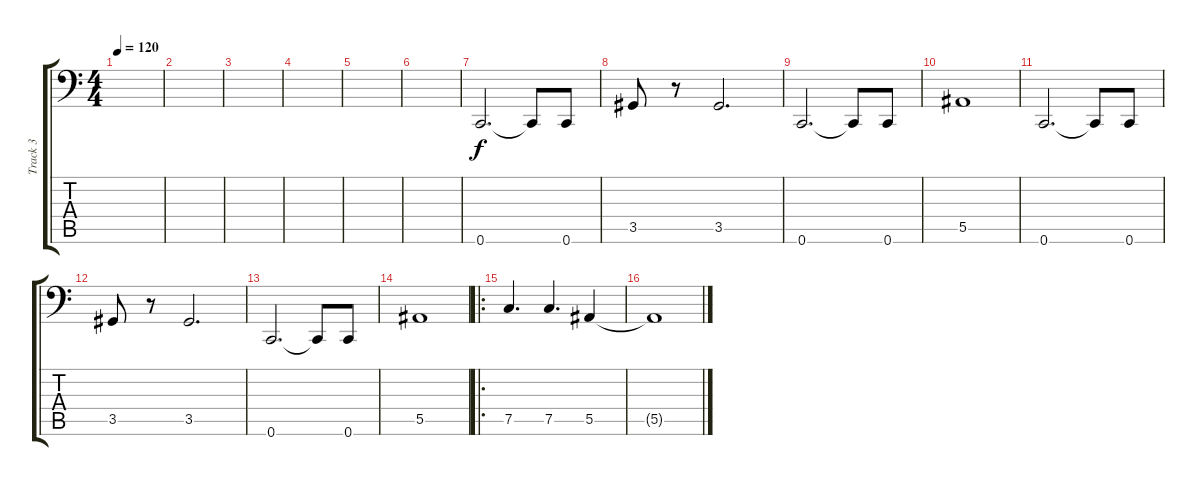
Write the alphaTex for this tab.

\track ("Track 3" "Track 3") {instrument electricbasspick}
\staff {score tabs}
\tuning (C3 G2 Eb2 Bb1 F1 C1) {hide}
\ts (4 4)
\tempo 120
\clef f4
\ks c
|
|
|
|
|
|
0.6.2{d} 0.6{t}.8 0.6.8 |
3.5.8 r.8 3.5.2{d} |
0.6.2{d} 0.6{t}.8 0.6.8 |
5.5.1 |
0.6.2{d} 0.6{t}.8 0.6.8 |
3.5.8 r.8 3.5.2{d} |
0.6.2{d} 0.6{t}.8 0.6.8 |
5.5.1 |
\ro
7.5.4{d} 7.5.4{d} 5.5.4 |
5.5{t}.1
